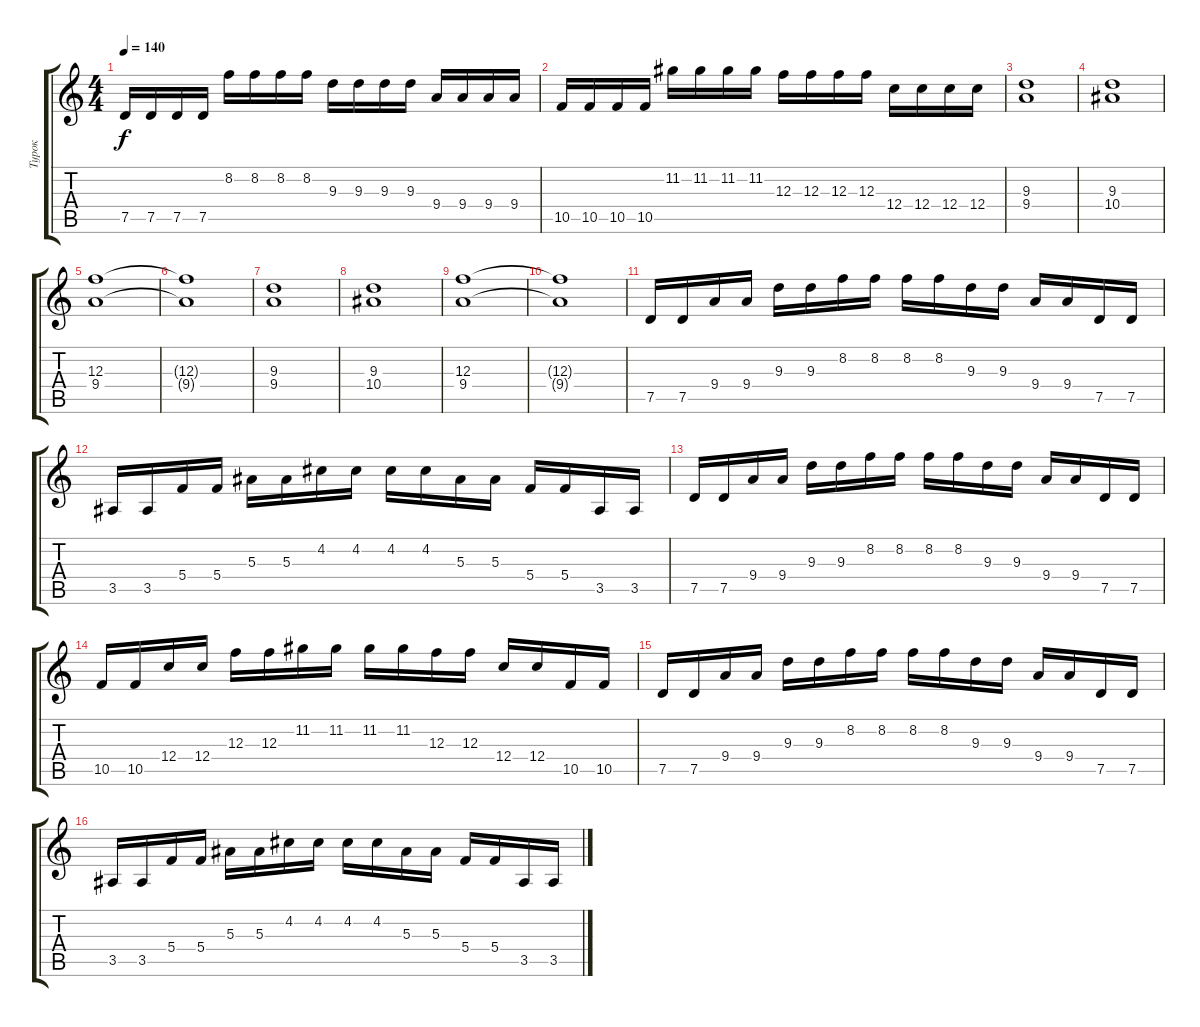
\track ("Турок" "Турок") {instrument distortionguitar}
\staff {score tabs}
\tuning (D4 A3 F3 C3 G2 D2) {hide}
\ts (4 4)
\tempo 140
\clef g2
\ks c
7.5.16{dy f} 7.5.16 7.5.16 7.5.16 8.2.16 8.2.16 8.2.16 8.2.16 9.3.16 9.3.16 9.3.16 9.3.16 9.4.16 9.4.16 9.4.16 9.4.16 |
10.5.16 10.5.16 10.5.16 10.5.16 11.2.16 11.2.16 11.2.16 11.2.16 12.3.16 12.3.16 12.3.16 12.3.16 12.4.16 12.4.16 12.4.16 12.4.16 |
(9.3 9.4).1 |
(9.3 10.4).1 |
(12.3 9.4).1 |
(12.3{t} 9.4{t}).1 |
(9.3 9.4).1 |
(9.3 10.4).1 |
(12.3 9.4).1 |
(12.3{t} 9.4{t}).1 |
7.5.16 7.5.16 9.4.16 9.4.16 9.3.16 9.3.16 8.2.16 8.2.16 8.2.16 8.2.16 9.3.16 9.3.16 9.4.16 9.4.16 7.5.16 7.5.16 |
3.5.16 3.5.16 5.4.16 5.4.16 5.3.16 5.3.16 4.2.16 4.2.16 4.2.16 4.2.16 5.3.16 5.3.16 5.4.16 5.4.16 3.5.16 3.5.16 |
7.5.16 7.5.16 9.4.16 9.4.16 9.3.16 9.3.16 8.2.16 8.2.16 8.2.16 8.2.16 9.3.16 9.3.16 9.4.16 9.4.16 7.5.16 7.5.16 |
10.5.16 10.5.16 12.4.16 12.4.16 12.3.16 12.3.16 11.2.16 11.2.16 11.2.16 11.2.16 12.3.16 12.3.16 12.4.16 12.4.16 10.5.16 10.5.16 |
7.5.16 7.5.16 9.4.16 9.4.16 9.3.16 9.3.16 8.2.16 8.2.16 8.2.16 8.2.16 9.3.16 9.3.16 9.4.16 9.4.16 7.5.16 7.5.16 |
3.5.16 3.5.16 5.4.16 5.4.16 5.3.16 5.3.16 4.2.16 4.2.16 4.2.16 4.2.16 5.3.16 5.3.16 5.4.16 5.4.16 3.5.16 3.5.16
